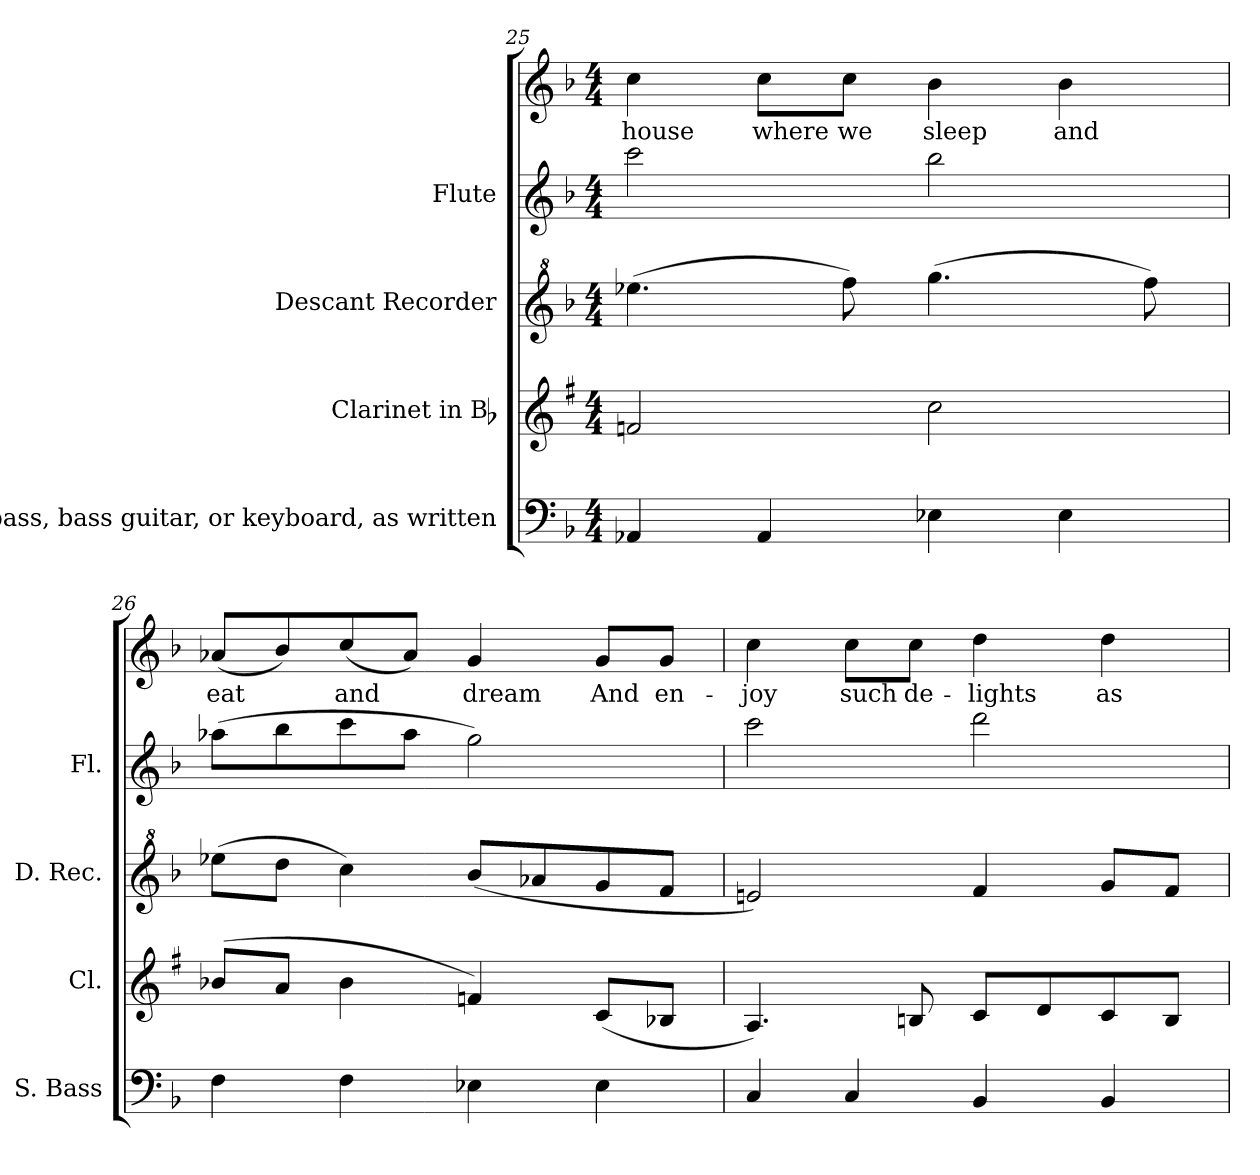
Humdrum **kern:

**kern	**kern	**kern	**kern	**kern	**text
*part5	*part4	*part3	*part2	*part1	*part1
*staff5	*staff4	*staff3	*staff2	*staff1	*staff1
*I"String bass,  bass guitar, or keyboard, as written	*I"Clarinet in Bb	*I"Descant Recorder	*I"Flute	*	*
*I'S. Bass	*I'Cl.	*I'D. Rec.	*I'Fl.	*	*
!!LO:LB:g=z
*clefF4	*clefG2	*clefG^2	*clefG2	*clefG2	*
*ITrd7c12	*ITrd1c2	*ITrd-7c-12	*	*	*
*k[b-]	*k[b-]	*k[b-]	*k[b-]	*k[b-]	*
*F:	*F:	*F:	*F:	*F:	*
*M4/4	*M4/4	*M4/4	*M4/4	*M4/4	*
=25	=25	=25	=25	=25	=25
!	!	!	!	!	!LO:LY:b:color=#000000
4AAA-Xi/	2e-Xi/	(4.eeee-Xi\	2ccci\	4cci\	house
!	!	!	!	!	!LO:LY:b:color=#000000
4AAA-i/	.	.	.	8cci\L	where
!	!	!	!	!	!LO:LY:b:color=#000000
.	.	8ffffi\)	.	8cci\J	we
!	!	!	!	!	!LO:LY:b:color=#000000
4EE-Xi\	2b-i\	(4.ggggi\	2bb-i\	4b-i\	sleep
!	!	!	!	!	!LO:LY:b:color=#000000
4EE-i\	.	.	.	4b-i\	and
.	.	8ffffi\)	.	.	.
=26	=26	=26	=26	=26	=26
!	!	!	!	!	!LO:LY:b:color=#000000
4FFi\	(8a-Xi/L	(8eeee-Xi\L	(8aa-Xi\L	(8a-Xi/L	eat
.	8gi/J	8ddddi\J	8bb-i\	8b-i/)	.
!	!	!	!	!	!LO:LY:b:color=#000000
4FFi\	4a-i\	4cccci\)	8ccci\	(8cci/	and
.	.	.	8aa-i\J	8a-i/J)	.
!	!	!	!	!	!LO:LY:b:color=#000000
4EE-Xi\	4e-Xi/)	(8bbb-i/L	2ggi\)	4gi/	dream
.	.	8aaa-Xi/	.	.	.
!	!	!	!	!	!LO:LY:b:color=#000000
4EE-i\	(8B-i/L	8gggi/	.	8gi/L	And
!	!	!	!	!	!LO:LY:b:color=#000000
.	8A-Xi/J	8fffi/J	.	8gi/J	en-
=27	=27	=27	=27	=27	=27
!	!	!	!	!	!LO:LY:b:color=#000000
4CCi/	4.Gi/)	2eeeni/)	2ccci\	4cci\	-joy
!	!	!	!	!	!LO:LY:b:color=#000000
4CCi/	.	.	.	8cci\L	such
!	!	!	!	!	!LO:LY:b:color=#000000
.	8Ani/	.	.	8cci\J	de-
!	!	!	!	!	!LO:LY:b:color=#000000
4BBB-i/	8B-i/L	4fffi/	2dddi\	4ddi\	-lights
.	8ci/	.	.	.	.
!	!	!	!	!	!LO:LY:b:color=#000000
4BBB-i/	8B-i/	8gggi/L	.	4ddi\	as
.	8Ai/J	8fffi/J	.	.	.
=	=	=	=	=	=
*-	*-	*-	*-	*-	*-
